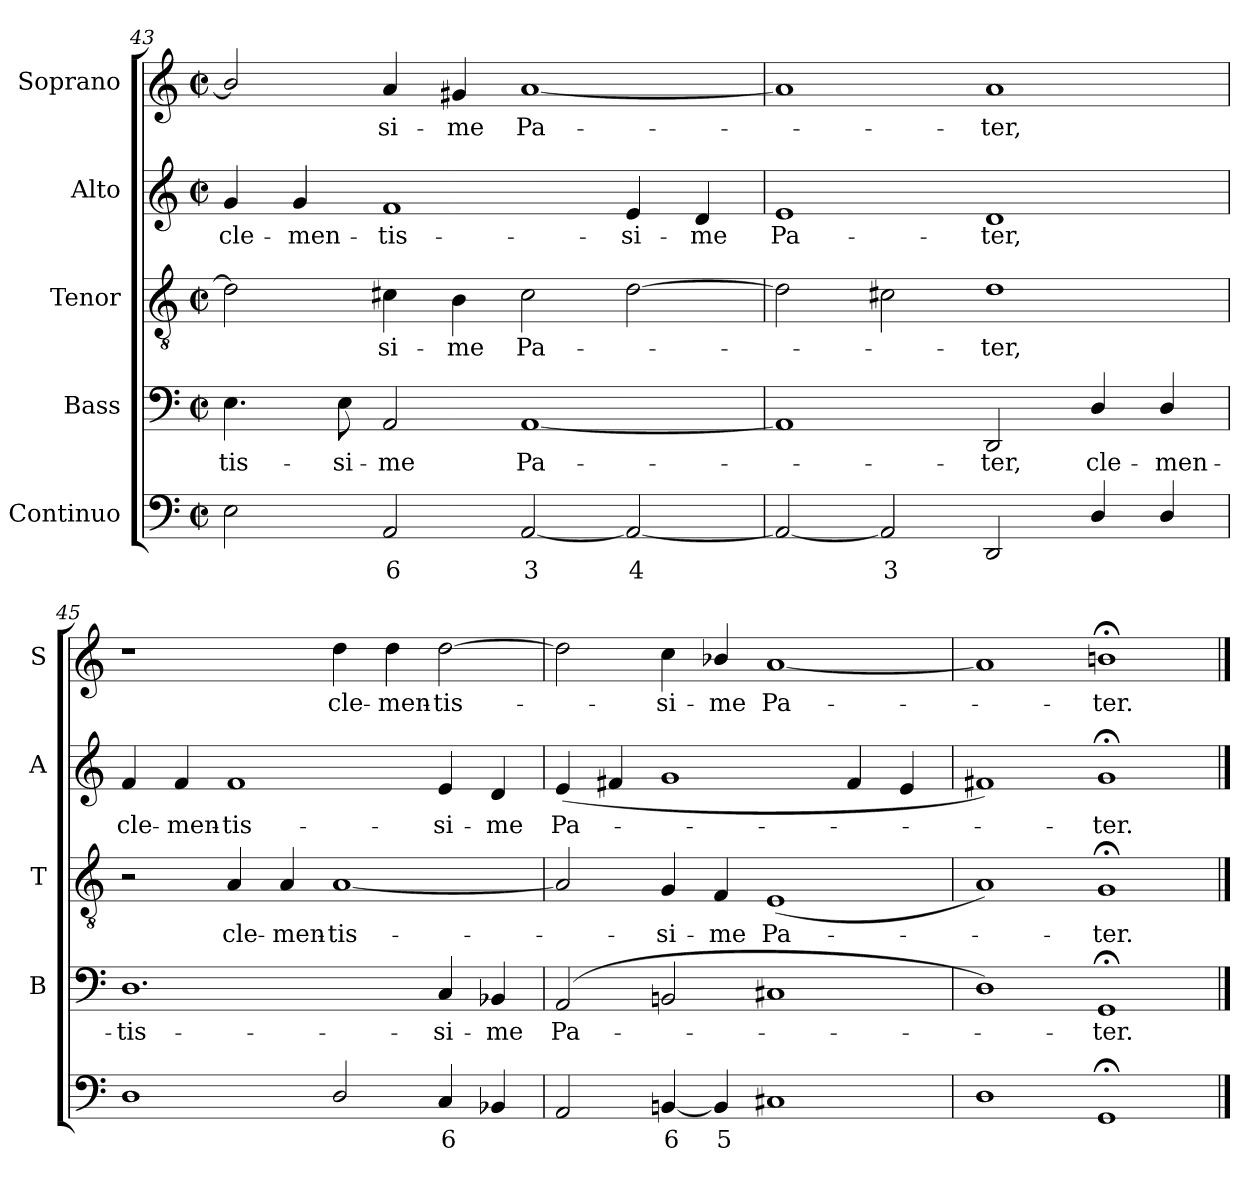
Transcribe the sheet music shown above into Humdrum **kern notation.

**kern	**text	**kern	**text	**kern	**text	**kern	**text	**kern	**text
*part5	*part5	*part4	*part4	*part3	*part3	*part2	*part2	*part1	*part1
*staff5	*staff5	*staff4	*staff4	*staff3	*staff3	*staff2	*staff2	*staff1	*staff1
*I"Continuo	*	*I"Bass	*	*I"Tenor	*	*I"Alto	*	*I"Soprano	*
*	*	*I'B	*	*I'T	*	*I'A	*	*I'S	*
!!LO:LB:g=z
*clefF4	*	*clefF4	*	*clefGv2	*	*clefG2	*	*clefG2	*
*k[]	*	*k[]	*	*k[]	*	*k[]	*	*k[]	*
*C:	*	*C:	*	*C:	*	*C:	*	*C:	*
*M4/2	*	*M4/2	*	*M4/2	*	*M4/2	*	*M4/2	*
*met(c|)	*	*met(c|)	*	*met(c|)	*	*met(c|)	*	*met(c|)	*
=43	=43	=43	=43	=43	=43	=43	=43	=43	=43
!	!	!	!LO:LY:b	!	!	!	!LO:LY:b	!	!
2E	.	4.E	-tis-	2d]	.	4g	cle-	2b/]	.
!	!	!	!	!	!	!	!LO:LY:b	!	!
.	.	.	.	.	.	4g	-men-	.	.
!	!	!	!LO:LY:b	!	!	!	!	!	!
.	.	8E	-si-	.	.	.	.	.	.
!	!LO:LY:b	!	!LO:LY:b	!	!LO:LY:b	!	!LO:LY:b	!	!LO:LY:b
2AA	6	2AA	-me	4c#X	si-	1f	-tis-	4a	si-
!	!	!	!	!	!LO:LY:b	!	!	!	!LO:LY:b
.	.	.	.	4B	-me	.	.	4g#X	-me
!	!LO:LY:b	!	!LO:LY:b	!	!LO:LY:b	!	!	!	!LO:LY:b
[2AA	3	[1AA	Pa-	2c#	Pa-	.	.	[1a	Pa-
!	!LO:LY:b	!	!	!	!	!	!LO:LY:b	!	!
2AA_	4	.	.	[2d	.	4e	-si-	.	.
!	!	!	!	!	!	!	!LO:LY:b	!	!
.	.	.	.	.	.	4d	-me	.	.
=44	=44	=44	=44	=44	=44	=44	=44	=44	=44
!	!	!	!	!	!	!	!LO:LY:b	!	!
2AA_	.	1AA]	.	2d]	.	1e	Pa-	1a]	.
!	!LO:LY:b	!	!	!	!	!	!	!	!
2AA]	3	.	.	2c#X	.	.	.	.	.
!	!	!	!LO:LY:b	!	!LO:LY:b	!	!LO:LY:b	!	!LO:LY:b
2DD	.	2DD	ter,	1d	ter,	1d	-ter,	1a	ter,
!	!	!	!LO:LY:b	!	!	!	!	!	!
4D/	.	4D/	cle-	.	.	.	.	.	.
!	!	!	!LO:LY:b	!	!	!	!	!	!
4D/	.	4D/	-men-	.	.	.	.	.	.
=45	=45	=45	=45	=45	=45	=45	=45	=45	=45
!	!	!	!LO:LY:b	!	!	!	!LO:LY:b	!	!
1D	.	1.D	-tis-	2r	.	4f	cle-	1r	.
!	!	!	!	!	!	!	!LO:LY:b	!	!
.	.	.	.	.	.	4f	-men-	.	.
!	!	!	!	!	!LO:LY:b	!	!LO:LY:b	!	!
.	.	.	.	4A	cle-	1f	-tis-	.	.
!	!	!	!	!	!LO:LY:b	!	!	!	!
.	.	.	.	4A	-men-	.	.	.	.
!	!	!	!	!	!LO:LY:b	!	!	!	!LO:LY:b
2D/	.	.	.	[1A	-tis-	.	.	4dd	cle-
!	!	!	!	!	!	!	!	!	!LO:LY:b
.	.	.	.	.	.	.	.	4dd	-men-
!	!LO:LY:b	!	!LO:LY:b	!	!	!	!LO:LY:b	!	!LO:LY:b
4C	6	4C	-si-	.	.	4e	-si-	[2dd	-tis-
!	!	!	!LO:LY:b	!	!	!	!LO:LY:b	!	!
4BB-X	.	4BB-X	-me	.	.	4d	-me	.	.
=46	=46	=46	=46	=46	=46	=46	=46	=46	=46
!	!	!	!LO:LY:b	!	!	!	!LO:LY:b	!	!
2AA	.	(<2AA	Pa-	2A]	.	(<4e	Pa-	2dd]	.
.	.	.	.	.	.	4f#X	.	.	.
!	!LO:LY:b	!	!	!	!LO:LY:b	!	!	!	!LO:LY:b
[4BBn	6	2BBn	.	4G	si-	1g	.	4cc	si-
!	!LO:LY:b	!	!	!	!LO:LY:b	!	!	!	!LO:LY:b
4BB]	5	.	.	4F	-me	.	.	4b-X/	-me
!	!	!	!	!	!LO:LY:b	!	!	!	!LO:LY:b
1C#X	.	1C#X	.	(<1E	Pa-	.	.	[1a	Pa-
.	.	.	.	.	.	4f#	.	.	.
.	.	.	.	.	.	4e	.	.	.
=47	=47	=47	=47	=47	=47	=47	=47	=47	=47
1D	.	1D)	.	1A)	.	1f#X)	.	1a]	.
!	!	!	!LO:LY:b	!	!LO:LY:b	!	!LO:LY:b	!	!LO:LY:b
1GG;<	.	1GG;<	ter.	1G;<	ter.	1g;<	ter.	1bn;<	ter.
==	==	==	==	==	==	==	==	==	==
*-	*-	*-	*-	*-	*-	*-	*-	*-	*-
